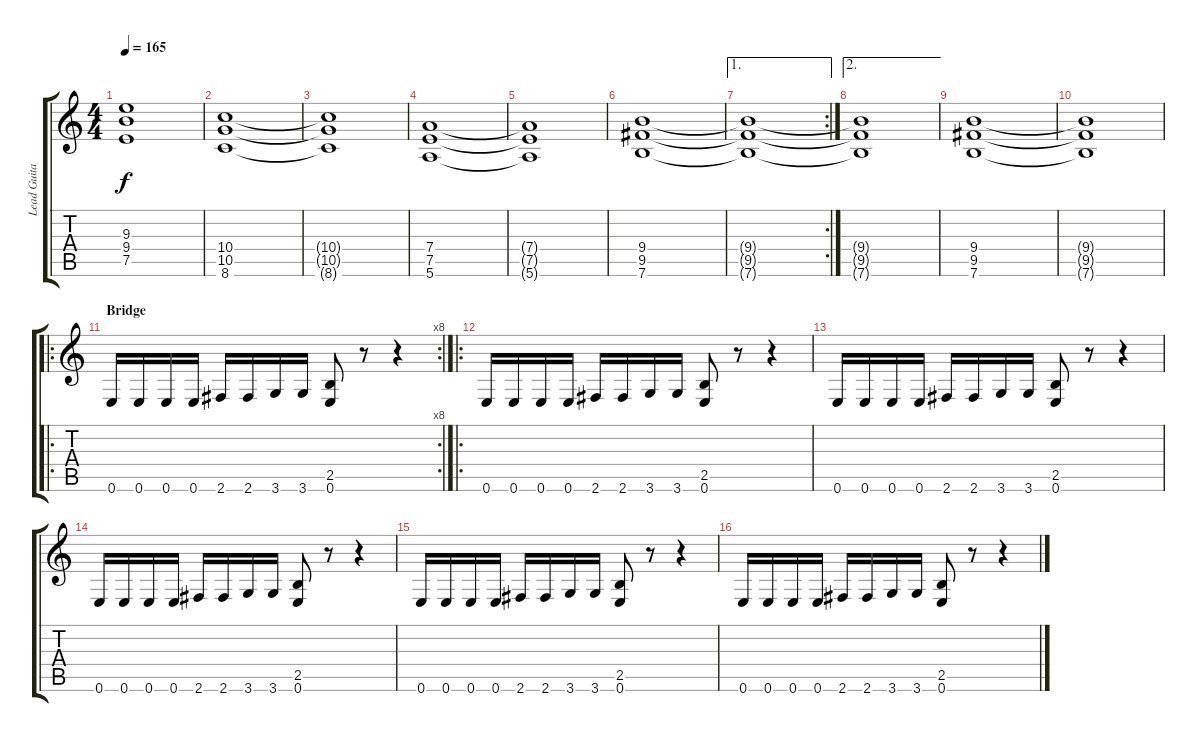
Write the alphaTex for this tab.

\track ("Lead Guitar (Al Pitrelli)" "Lead Guita") {instrument distortionguitar}
\staff {score tabs}
\tuning (E4 B3 G3 D3 A2 E2) {hide}
\ts (4 4)
\tempo 165
\clef g2
\ks c
(9.3{t} 9.4{t} 7.5{t}).1{dy f} |
(10.4 10.5 8.6).1 |
(10.4{t} 10.5{t} 8.6{t}).1 |
(7.4 7.5 5.6).1 |
(7.4{t} 7.5{t} 5.6{t}).1 |
(9.4 9.5 7.6).1 |
\ae 1
\rc 2
(9.4{t} 9.5{t} 7.6{t}).1 |
\ae 2
(9.4{t} 9.5{t} 7.6{t}).1 |
(9.4 9.5 7.6).1 |
(9.4{t} 9.5{t} 7.6{t}).1 |
\ro
\rc 8
\section ("" "Bridge")
0.6.16 0.6.16 0.6.16 0.6.16 2.6.16 2.6.16 3.6.16 3.6.16 (2.5 0.6).8 r.8 r.4 |
\ro
0.6.16 0.6.16 0.6.16 0.6.16 2.6.16 2.6.16 3.6.16 3.6.16 (2.5 0.6).8 r.8 r.4 |
0.6.16 0.6.16 0.6.16 0.6.16 2.6.16 2.6.16 3.6.16 3.6.16 (2.5 0.6).8 r.8 r.4 |
0.6.16 0.6.16 0.6.16 0.6.16 2.6.16 2.6.16 3.6.16 3.6.16 (2.5 0.6).8 r.8 r.4 |
0.6.16 0.6.16 0.6.16 0.6.16 2.6.16 2.6.16 3.6.16 3.6.16 (2.5 0.6).8 r.8 r.4 |
0.6.16 0.6.16 0.6.16 0.6.16 2.6.16 2.6.16 3.6.16 3.6.16 (2.5 0.6).8 r.8 r.4
